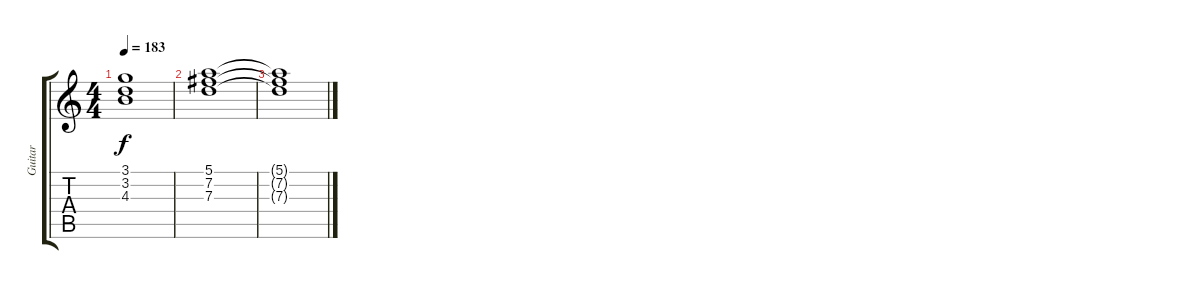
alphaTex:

\track ("Guitar" "Guitar") {instrument electricguitarjazz}
\staff {score tabs}
\tuning (E4 B3 G3 D3 A2 E2) {hide}
\ts (4 4)
\tempo 183
\clef g2
\ks c
(3.1 3.2 4.3).1{dy f} |
(5.1 7.2 7.3).1 |
(5.1{t} 7.2{t} 7.3{t}).1
